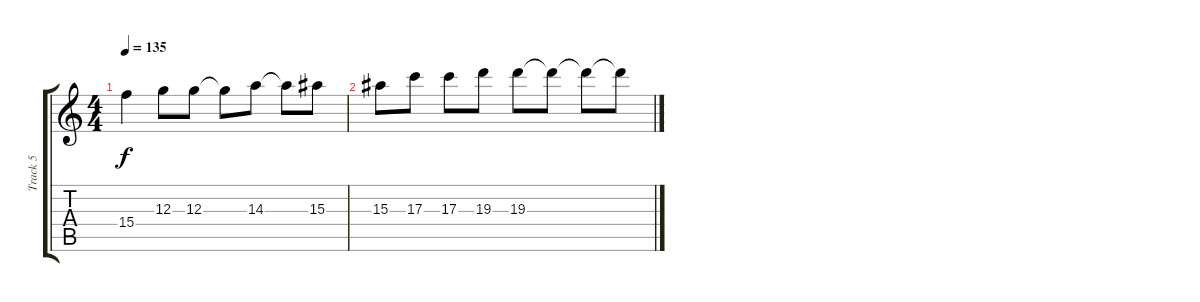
\track ("Track 5" "Track 5") {instrument overdrivenguitar}
\staff {score tabs}
\tuning (E4 B3 G3 D3 A2 D2) {hide}
\ts (4 4)
\tempo 135
\clef g2
\ks c
15.4.4{dy f} 12.3.8 12.3.8 12.3{t}.8 14.3.8 14.3{t}.8 15.3.8 |
15.3.8 17.3.8 17.3.8 19.3.8 19.3.8 19.3{t}.8 19.3{t}.8 19.3{t}.8
